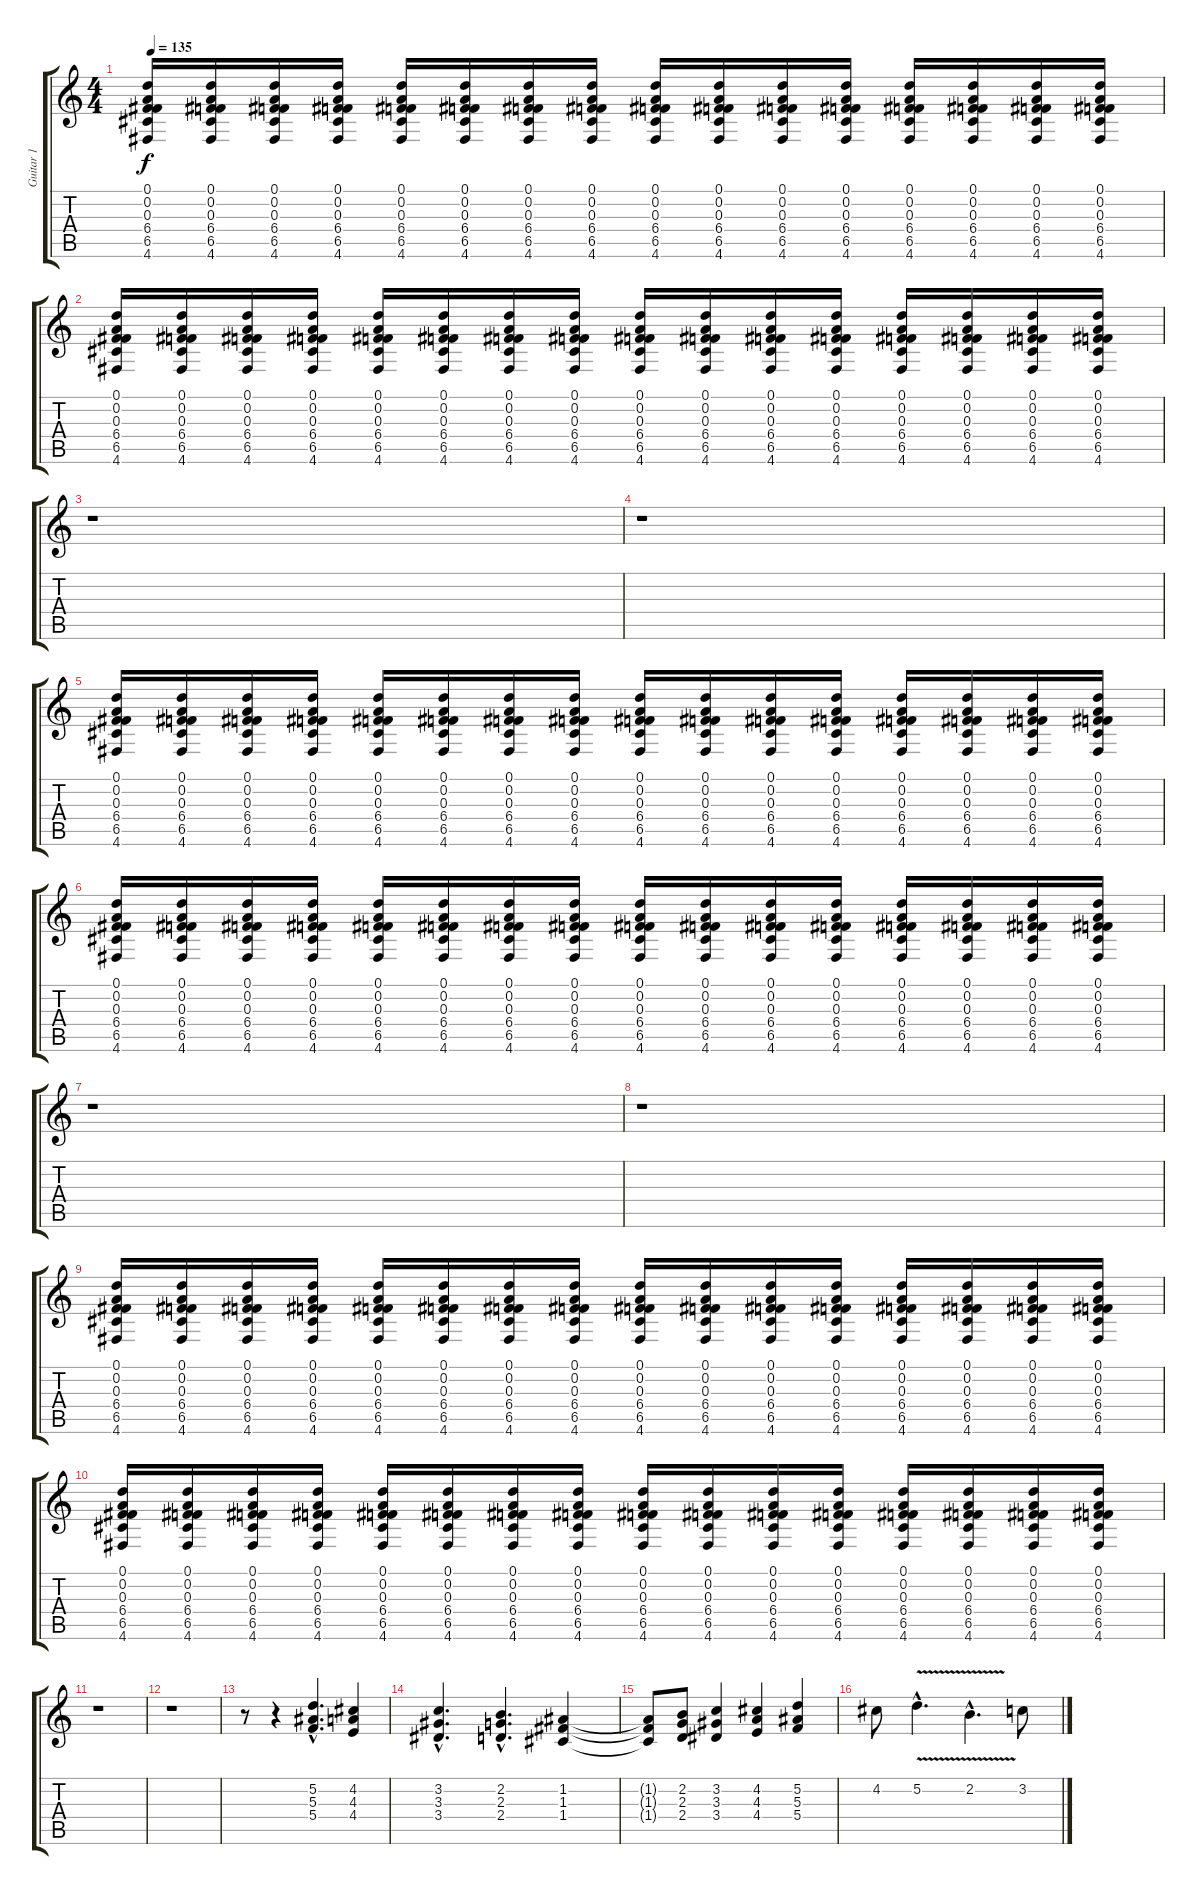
\track ("Guitar 1" "Guitar 1") {instrument distortionguitar}
\staff {score tabs}
\tuning (D4 A3 F3 C3 G2 D2) {hide}
\ts (4 4)
\tempo 135
\clef g2
\ks c
(0.1 0.2 0.3 6.4 6.5 4.6).16{dy f} (0.1 0.2 0.3 6.4 6.5 4.6).16 (0.1 0.2 0.3 6.4 6.5 4.6).16 (0.1 0.2 0.3 6.4 6.5 4.6).16 (0.1 0.2 0.3 6.4 6.5 4.6).16 (0.1 0.2 0.3 6.4 6.5 4.6).16 (0.1 0.2 0.3 6.4 6.5 4.6).16 (0.1 0.2 0.3 6.4 6.5 4.6).16 (0.1 0.2 0.3 6.4 6.5 4.6).16 (0.1 0.2 0.3 6.4 6.5 4.6).16 (0.1 0.2 0.3 6.4 6.5 4.6).16 (0.1 0.2 0.3 6.4 6.5 4.6).16 (0.1 0.2 0.3 6.4 6.5 4.6).16 (0.1 0.2 0.3 6.4 6.5 4.6).16 (0.1 0.2 0.3 6.4 6.5 4.6).16 (0.1 0.2 0.3 6.4 6.5 4.6).16 |
(0.1 0.2 0.3 6.4 6.5 4.6).16 (0.1 0.2 0.3 6.4 6.5 4.6).16 (0.1 0.2 0.3 6.4 6.5 4.6).16 (0.1 0.2 0.3 6.4 6.5 4.6).16 (0.1 0.2 0.3 6.4 6.5 4.6).16 (0.1 0.2 0.3 6.4 6.5 4.6).16 (0.1 0.2 0.3 6.4 6.5 4.6).16 (0.1 0.2 0.3 6.4 6.5 4.6).16 (0.1 0.2 0.3 6.4 6.5 4.6).16 (0.1 0.2 0.3 6.4 6.5 4.6).16 (0.1 0.2 0.3 6.4 6.5 4.6).16 (0.1 0.2 0.3 6.4 6.5 4.6).16 (0.1 0.2 0.3 6.4 6.5 4.6).16 (0.1 0.2 0.3 6.4 6.5 4.6).16 (0.1 0.2 0.3 6.4 6.5 4.6).16 (0.1 0.2 0.3 6.4 6.5 4.6).16 |
r.1 |
r.1 |
(0.1 0.2 0.3 6.4 6.5 4.6).16 (0.1 0.2 0.3 6.4 6.5 4.6).16 (0.1 0.2 0.3 6.4 6.5 4.6).16 (0.1 0.2 0.3 6.4 6.5 4.6).16 (0.1 0.2 0.3 6.4 6.5 4.6).16 (0.1 0.2 0.3 6.4 6.5 4.6).16 (0.1 0.2 0.3 6.4 6.5 4.6).16 (0.1 0.2 0.3 6.4 6.5 4.6).16 (0.1 0.2 0.3 6.4 6.5 4.6).16 (0.1 0.2 0.3 6.4 6.5 4.6).16 (0.1 0.2 0.3 6.4 6.5 4.6).16 (0.1 0.2 0.3 6.4 6.5 4.6).16 (0.1 0.2 0.3 6.4 6.5 4.6).16 (0.1 0.2 0.3 6.4 6.5 4.6).16 (0.1 0.2 0.3 6.4 6.5 4.6).16 (0.1 0.2 0.3 6.4 6.5 4.6).16 |
(0.1 0.2 0.3 6.4 6.5 4.6).16 (0.1 0.2 0.3 6.4 6.5 4.6).16 (0.1 0.2 0.3 6.4 6.5 4.6).16 (0.1 0.2 0.3 6.4 6.5 4.6).16 (0.1 0.2 0.3 6.4 6.5 4.6).16 (0.1 0.2 0.3 6.4 6.5 4.6).16 (0.1 0.2 0.3 6.4 6.5 4.6).16 (0.1 0.2 0.3 6.4 6.5 4.6).16 (0.1 0.2 0.3 6.4 6.5 4.6).16 (0.1 0.2 0.3 6.4 6.5 4.6).16 (0.1 0.2 0.3 6.4 6.5 4.6).16 (0.1 0.2 0.3 6.4 6.5 4.6).16 (0.1 0.2 0.3 6.4 6.5 4.6).16 (0.1 0.2 0.3 6.4 6.5 4.6).16 (0.1 0.2 0.3 6.4 6.5 4.6).16 (0.1 0.2 0.3 6.4 6.5 4.6).16 |
r.1 |
r.1 |
(0.1 0.2 0.3 6.4 6.5 4.6).16 (0.1 0.2 0.3 6.4 6.5 4.6).16 (0.1 0.2 0.3 6.4 6.5 4.6).16 (0.1 0.2 0.3 6.4 6.5 4.6).16 (0.1 0.2 0.3 6.4 6.5 4.6).16 (0.1 0.2 0.3 6.4 6.5 4.6).16 (0.1 0.2 0.3 6.4 6.5 4.6).16 (0.1 0.2 0.3 6.4 6.5 4.6).16 (0.1 0.2 0.3 6.4 6.5 4.6).16 (0.1 0.2 0.3 6.4 6.5 4.6).16 (0.1 0.2 0.3 6.4 6.5 4.6).16 (0.1 0.2 0.3 6.4 6.5 4.6).16 (0.1 0.2 0.3 6.4 6.5 4.6).16 (0.1 0.2 0.3 6.4 6.5 4.6).16 (0.1 0.2 0.3 6.4 6.5 4.6).16 (0.1 0.2 0.3 6.4 6.5 4.6).16 |
(0.1 0.2 0.3 6.4 6.5 4.6).16 (0.1 0.2 0.3 6.4 6.5 4.6).16 (0.1 0.2 0.3 6.4 6.5 4.6).16 (0.1 0.2 0.3 6.4 6.5 4.6).16 (0.1 0.2 0.3 6.4 6.5 4.6).16 (0.1 0.2 0.3 6.4 6.5 4.6).16 (0.1 0.2 0.3 6.4 6.5 4.6).16 (0.1 0.2 0.3 6.4 6.5 4.6).16 (0.1 0.2 0.3 6.4 6.5 4.6).16 (0.1 0.2 0.3 6.4 6.5 4.6).16 (0.1 0.2 0.3 6.4 6.5 4.6).16 (0.1 0.2 0.3 6.4 6.5 4.6).16 (0.1 0.2 0.3 6.4 6.5 4.6).16 (0.1 0.2 0.3 6.4 6.5 4.6).16 (0.1 0.2 0.3 6.4 6.5 4.6).16 (0.1 0.2 0.3 6.4 6.5 4.6).16 |
r.1 |
r.1 |
r.8 r.4 (5.2{hac} 5.3{hac} 5.4{hac}).4{d} (4.2 4.3 4.4).4 |
(3.2{hac} 3.3{hac} 3.4{hac}).4{d} (2.2{hac} 2.3{hac} 2.4{hac}).4{d} (1.2 1.3 1.4).4 |
(1.2{t} 1.3{t} 1.4{t}).8 (2.2 2.3 2.4).8 (3.2 3.3 3.4).4 (4.2 4.3 4.4).4 (5.2 5.3 5.4).4 |
4.2.8 5.2{v hac}.4{d} 2.2{v hac}.4{d} 3.2.8
